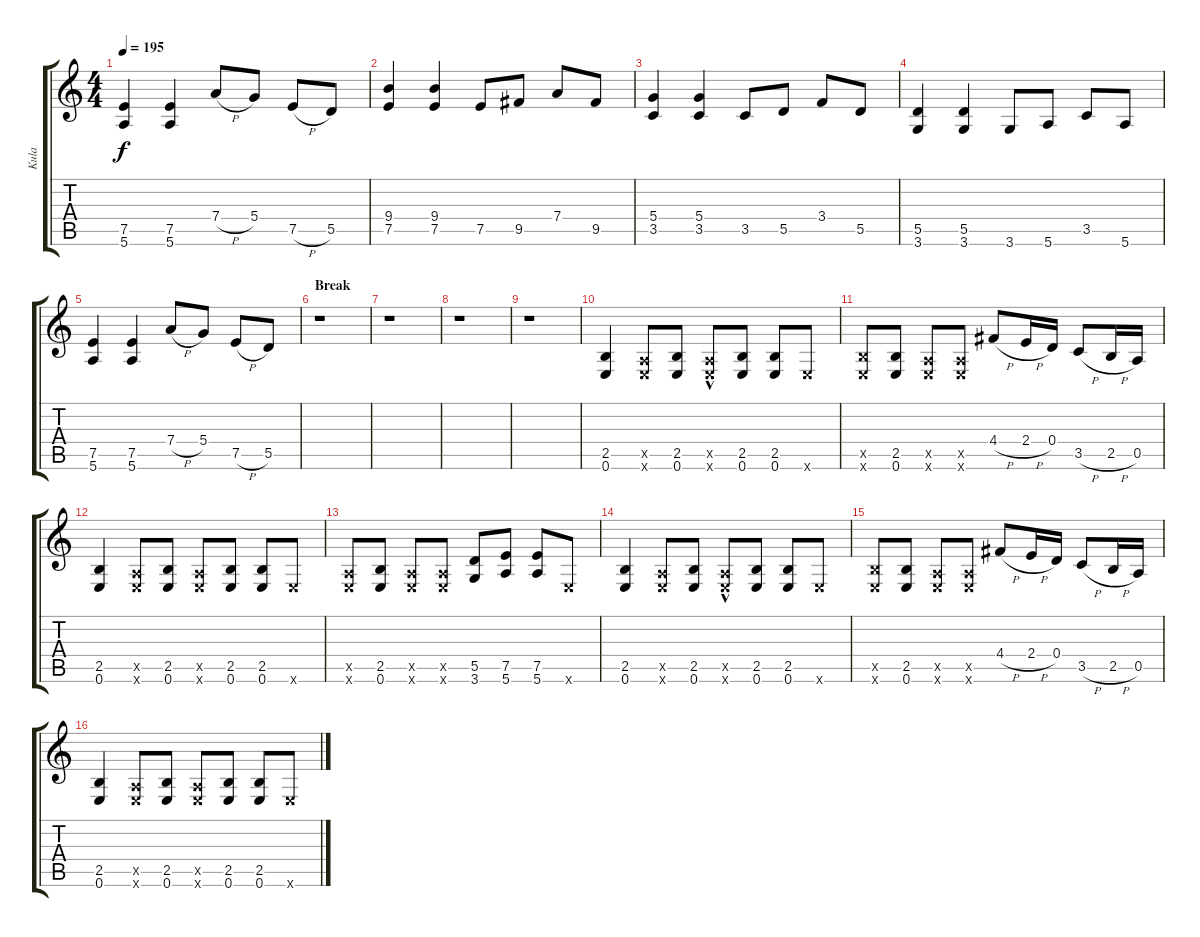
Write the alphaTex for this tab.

\track ("Kula" "Kula") {instrument overdrivenguitar}
\staff {score tabs}
\tuning (E4 B3 G3 D3 A2 E2) {hide}
\ts (4 4)
\tempo 195
\clef g2
\ks c
(7.5 5.6).4{dy f} (7.5 5.6).4 7.4{h}.8 5.4.8 7.5{h}.8 5.5.8 |
(9.4 7.5).4 (9.4 7.5).4 7.5.8 9.5.8 7.4.8 9.5.8 |
(5.4 3.5).4 (5.4 3.5).4 3.5.8 5.5.8 3.4.8 5.5.8 |
(5.5 3.6).4 (5.5 3.6).4 3.6.8 5.6.8 3.5.8 5.6.8 |
(7.5 5.6).4 (7.5 5.6).4 7.4{h}.8 5.4.8 7.5{h}.8 5.5.8 |
\section ("" "Break")
r.1 |
r.1 |
r.1 |
r.1 |
(2.5 0.6).4 (0.5{x} 0.6{x}).8 (2.5 0.6).8 (0.5{hac x} 0.6{hac x}).8 (2.5 0.6).8 (2.5 0.6).8 0.6{x}.8 |
(2.5{x} 0.6{x}).8 (2.5 0.6).8 (0.5{x} 0.6{x}).8 (0.5{x} 0.6{x}).8 4.4{h}.8 2.4{h}.16 0.4.16 3.5{h}.8 2.5{h}.16 0.5.16 |
(2.5 0.6).4 (0.5{x} 0.6{x}).8 (2.5 0.6).8 (0.5{x} 0.6{x}).8 (2.5 0.6).8 (2.5 0.6).8 0.6{x}.8 |
(0.5{x} 0.6{x}).8 (2.5 0.6).8 (0.5{x} 0.6{x}).8 (0.5{x} 0.6{x}).8 (5.5 3.6).8 (7.5 5.6).8 (7.5 5.6).8 0.6{x}.8 |
(2.5 0.6).4 (0.5{x} 0.6{x}).8 (2.5 0.6).8 (0.5{hac x} 0.6{hac x}).8 (2.5 0.6).8 (2.5 0.6).8 0.6{x}.8 |
(2.5{x} 0.6{x}).8 (2.5 0.6).8 (0.5{x} 0.6{x}).8 (0.5{x} 0.6{x}).8 4.4{h}.8 2.4{h}.16 0.4.16 3.5{h}.8 2.5{h}.16 0.5.16 |
(2.5 0.6).4 (0.5{x} 0.6{x}).8 (2.5 0.6).8 (0.5{x} 0.6{x}).8 (2.5 0.6).8 (2.5 0.6).8 0.6{x}.8
